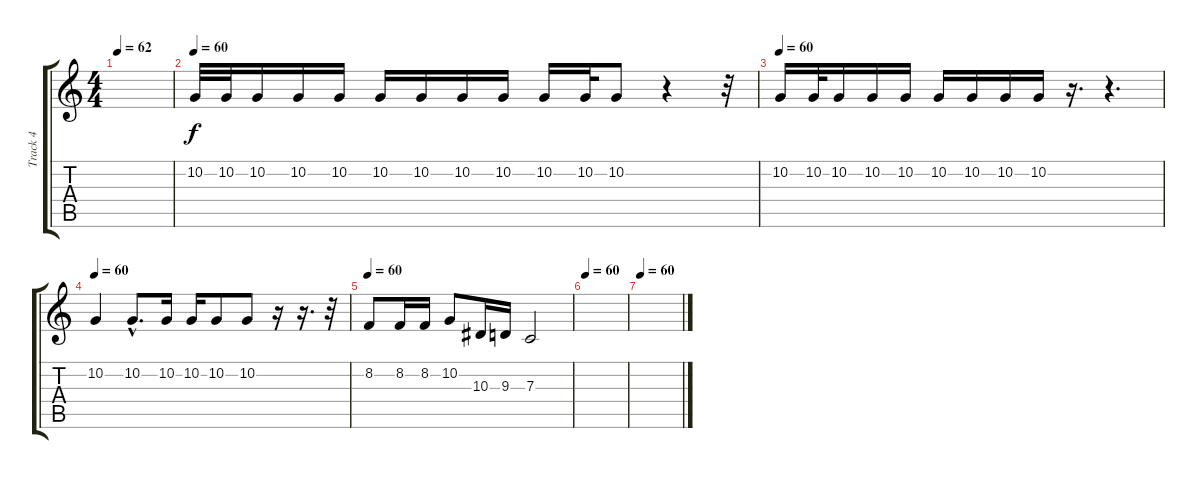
\track ("Track 4" "Track 4") {instrument altosax}
\staff {score tabs}
\tuning (D4 A3 F3 C3 G2 C2) {hide}
\ts (4 4)
\tempo 62
\clef g2
\ks c
|
\tempo 60
10.2.32 10.2.32 10.2.16 10.2.16 10.2.16 10.2.16 10.2.16 10.2.16 10.2.16 10.2.16 10.2.32 10.2.8 r.4 r.32 |
\tempo 60
10.2.16 10.2.32 10.2.16 10.2.16 10.2.16 10.2.16 10.2.16 10.2.16 10.2.16 r.16{d} r.4{d} |
\tempo 60
10.2.4 10.2{hac}.8{d} 10.2.16 10.2.16 10.2.8 10.2.8 r.16 r.16{d} r.32 |
\tempo 60
8.2.8 8.2.16 8.2.16 10.2.8 10.3.16 9.3.16 7.3.2 |
\tempo 60
|
\tempo 60
